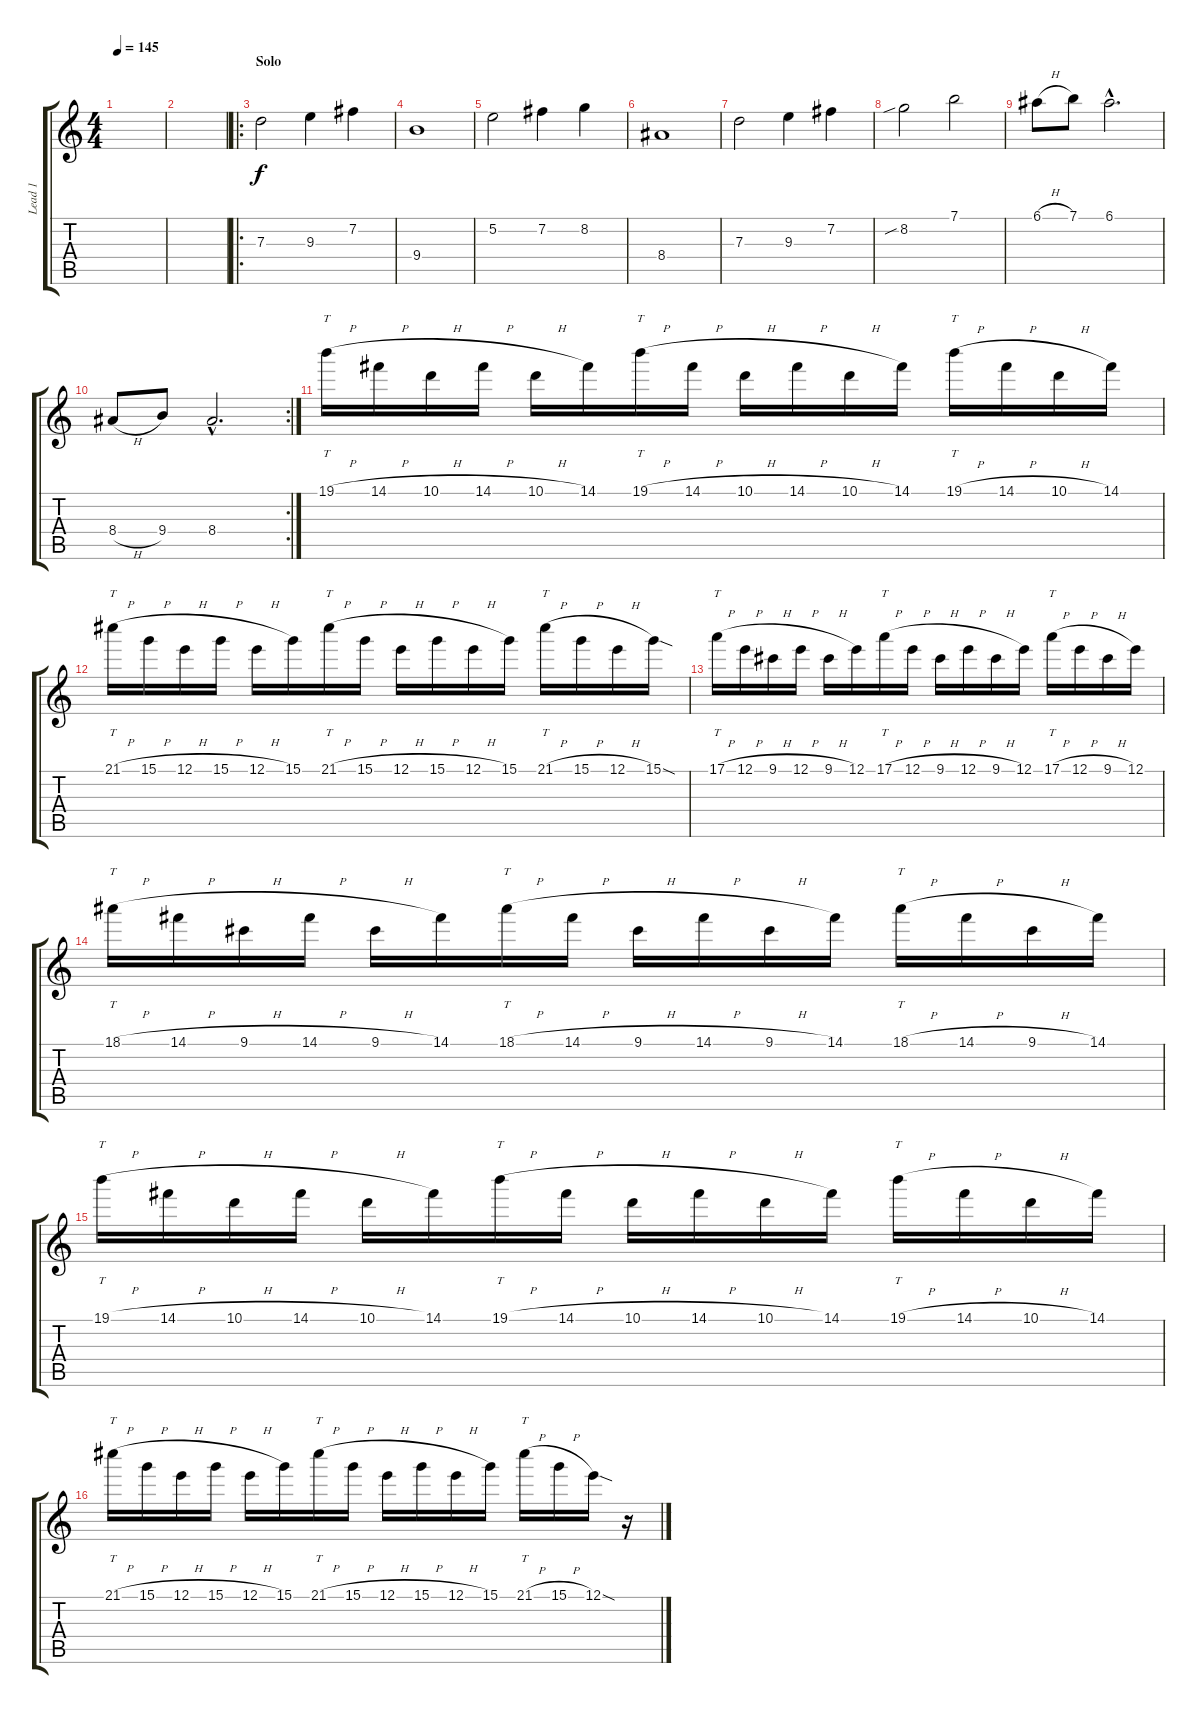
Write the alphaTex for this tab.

\track ("Lead 1" "Lead 1") {instrument distortionguitar}
\staff {score tabs}
\tuning (E4 B3 G3 D3 A2 E2) {hide}
\ts (4 4)
\tempo 145
\clef g2
\ks c
|
|
\ro
\section ("" "Solo")
7.3.2 9.3.4 7.2.4 |
9.4.1 |
5.2.2 7.2.4 8.2.4 |
8.4.1 |
7.3.2 9.3.4 7.2.4 |
8.2{sib}.2 7.1.2 |
6.1{h}.8 7.1.8 6.1{hac}.2{d} |
\rc 2
8.4{h}.8 9.4.8 8.4{hac}.2{d} |
19.1{h}.16{tt} 14.1{h}.16 10.1{h}.16 14.1{h}.16 10.1{h}.16 14.1.16 19.1{h}.16{tt} 14.1{h}.16 10.1{h}.16 14.1{h}.16 10.1{h}.16 14.1.16 19.1{h}.16{tt} 14.1{h}.16 10.1{h}.16 14.1.16 |
21.1{h}.16{tt} 15.1{h}.16 12.1{h}.16 15.1{h}.16 12.1{h}.16 15.1.16 21.1{h}.16{tt} 15.1{h}.16 12.1{h}.16 15.1{h}.16 12.1{h}.16 15.1.16 21.1{h}.16{tt} 15.1{h}.16 12.1{h}.16 15.1{sod}.16 |
17.1{h}.16{tt} 12.1{h}.16 9.1{h}.16 12.1{h}.16 9.1{h}.16 12.1.16 17.1{h}.16{tt} 12.1{h}.16 9.1{h}.16 12.1{h}.16 9.1{h}.16 12.1.16 17.1{h}.16{tt} 12.1{h}.16 9.1{h}.16 12.1.16 |
18.1{h}.16{tt} 14.1{h}.16 9.1{h}.16 14.1{h}.16 9.1{h}.16 14.1.16 18.1{h}.16{tt} 14.1{h}.16 9.1{h}.16 14.1{h}.16 9.1{h}.16 14.1.16 18.1{h}.16{tt} 14.1{h}.16 9.1{h}.16 14.1.16 |
19.1{h}.16{tt} 14.1{h}.16 10.1{h}.16 14.1{h}.16 10.1{h}.16 14.1.16 19.1{h}.16{tt} 14.1{h}.16 10.1{h}.16 14.1{h}.16 10.1{h}.16 14.1.16 19.1{h}.16{tt} 14.1{h}.16 10.1{h}.16 14.1.16 |
21.1{h}.16{tt} 15.1{h}.16 12.1{h}.16 15.1{h}.16 12.1{h}.16 15.1.16 21.1{h}.16{tt} 15.1{h}.16 12.1{h}.16 15.1{h}.16 12.1{h}.16 15.1.16 21.1{h}.16{tt} 15.1{h}.16 12.1{sod}.16 r.16
